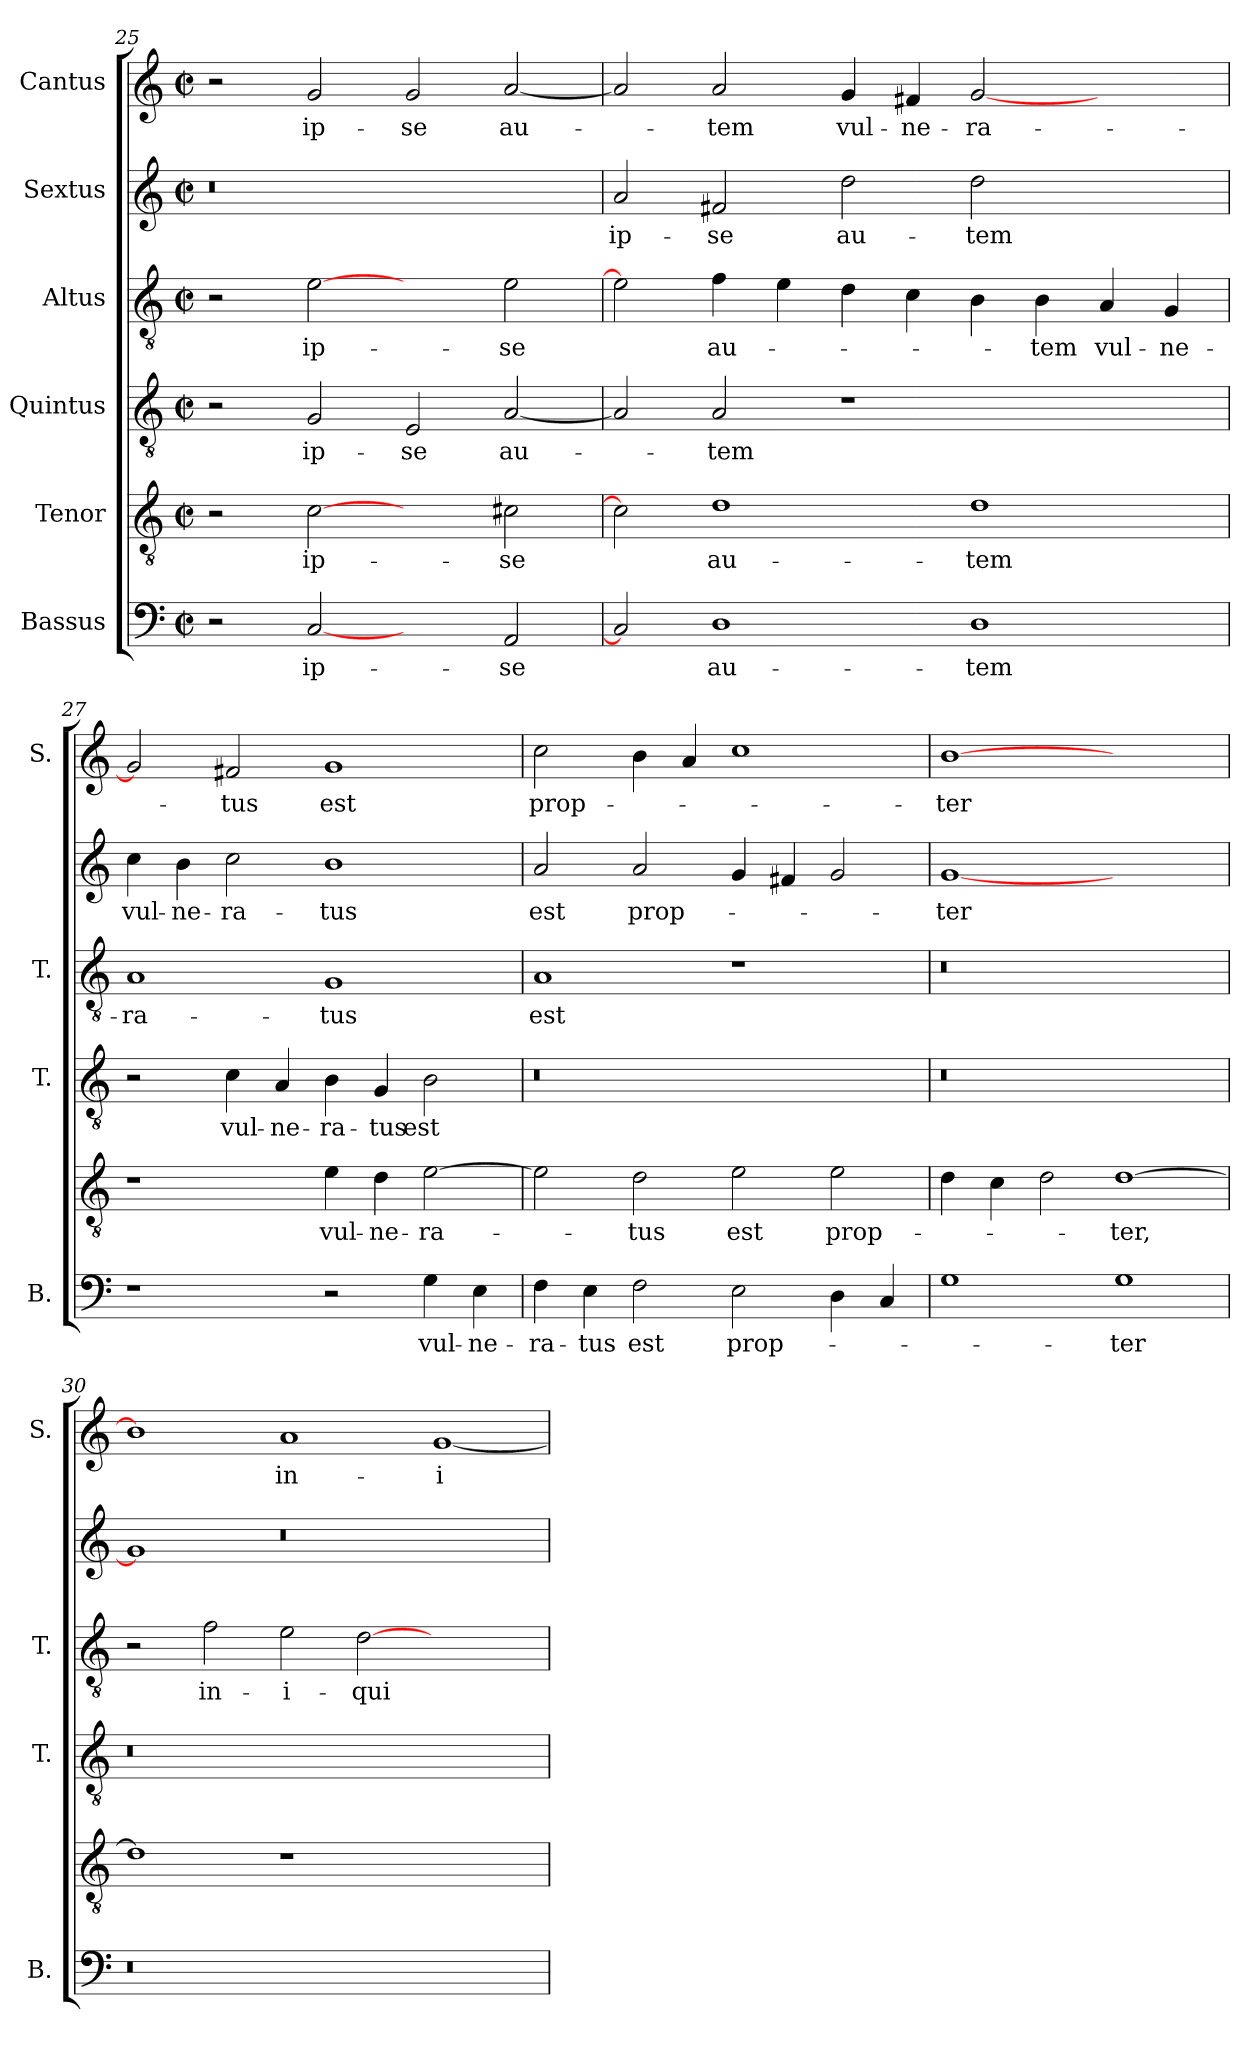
**kern	**text	**kern	**text	**kern	**text	**kern	**text	**kern	**text	**kern	**text
*part6	*part6	*part5	*part5	*part4	*part4	*part3	*part3	*part2	*part2	*part1	*part1
*staff6	*staff6	*staff5	*staff5	*staff4	*staff4	*staff3	*staff3	*staff2	*staff2	*staff1	*staff1
*I"Bassus	*	*I"Tenor	*	*I"Quintus	*	*I"Altus	*	*I"Sextus	*	*I"Cantus	*
*I'B.	*	*	*	*I'T.	*	*I'T.	*	*	*	*I'S.	*
*clefF4	*	*clefGv2	*	*clefGv2	*	*clefGv2	*	*clefG2	*	*clefG2	*
*k[]	*	*k[]	*	*k[]	*	*k[]	*	*k[]	*	*k[]	*
*C:	*	*C:	*	*C:	*	*C:	*	*C:	*	*C:	*
*M2/2	*	*M2/2	*	*M2/2	*	*M2/2	*	*M2/2	*	*M2/2	*
*met(c|)	*	*met(c|)	*	*met(c|)	*	*met(c|)	*	*met(c|)	*	*met(c|)	*
=25	=25	=25	=25	=25	=25	=25	=25	=25	=25	=25	=25
!	!	!	!	!	!	!	!	!LO:N:vis=0	!	!	!
2r	.	2r	.	2r	.	2r	.	1r	.	2r	.
[2C/	ip-	[2c\	ip-	2G/	ip-	[2e\	ip-	.	.	2g/	ip-
2ryy	.	2ryy	.	2E/	-se	2ryy	.	1ryy	.	2g/	-se
2AA/	-se	2c#X\	-se	[2A/	au-	2e\	-se	.	.	[2a/	au-
=26	=26	=26	=26	=26	=26	=26	=26	=26	=26	=26	=26
2C/]	.	2c\]	.	2A/]	.	2e\]	.	2a/	ip-	2a/]	.
1D\	au-	1d\	au-	2A/	-tem	4f\	au-	2f#X/	-se	2a/	-tem
.	.	.	.	.	.	4e\	.	.	.	.	.
.	.	.	.	1r	.	4d\	.	2dd\	au-	4g/	vul-
.	.	.	.	.	.	4c\	.	.	.	4f#X/	-ne-
1D\	-tem	1d\	-tem	.	.	4B\	.	2dd\	-tem	[2g/	-ra-
.	.	.	.	.	.	4B\	-tem	.	.	.	.
.	.	.	.	2ryy	.	4A/	vul-	2ryy	.	2ryy	.
.	.	.	.	.	.	4G/	-ne-	.	.	.	.
=27	=27	=27	=27	=27	=27	=27	=27	=27	=27	=27	=27
1r	.	1r	.	2r	.	1A/	-ra-	4cc\	vul-	2g/]	.
.	.	.	.	.	.	.	.	4b\	-ne-	.	.
.	.	.	.	4c\	vul-	.	.	2cc\	-ra-	2f#X/	-tus
.	.	.	.	4A/	-ne-	.	.	.	.	.	.
2r	.	4e\	vul-	4B\	-ra-	1G/	-tus	1b\	-tus	1g/	est
.	.	4d\	-ne-	4G/	-tus	.	.	.	.	.	.
4G\	vul-	[2e\	-ra-	2B\	est	.	.	.	.	.	.
4E\	-ne-	.	.	.	.	.	.	.	.	.	.
=28	=28	=28	=28	=28	=28	=28	=28	=28	=28	=28	=28
!	!	!	!	!LO:N:vis=0	!	!	!	!	!	!	!
4F\	-ra-	2e\]	.	1r	.	1A/	est	2a/	est	2cc\	prop-
4E\	-tus	.	.	.	.	.	.	.	.	.	.
2F\	est	2d\	-tus	.	.	.	.	2a/	prop-	4b\	.
.	.	.	.	.	.	.	.	.	.	4a/	.
2E\	prop-	2e\	est	1ryy	.	1r	.	4g/	.	1cc\	.
.	.	.	.	.	.	.	.	4f#X/	.	.	.
4D\	.	2e\	prop-	.	.	.	.	2g/	.	.	.
4C/	.	.	.	.	.	.	.	.	.	.	.
=29	=29	=29	=29	=29	=29	=29	=29	=29	=29	=29	=29
!	!	!	!	!LO:N:vis=0	!	!LO:N:vis=0	!	!	!	!	!
1G\	.	4d\	.	1r	.	1r	.	[1g/	-ter	[1b\	-ter
.	.	4c\	.	.	.	.	.	.	.	.	.
.	.	2d\	.	.	.	.	.	.	.	.	.
1G\	-ter	[1d\	-ter,	1ryy	.	1ryy	.	1ryy	.	1ryy	.
=30	=30	=30	=30	=30	=30	=30	=30	=30	=30	=30	=30
!LO:N:vis=0	!	!	!	!LO:N:vis=0	!	!	!	!	!	!	!
1r	.	1d\]	.	1r	.	2r	.	1g/]	.	1b\]	.
.	.	.	.	.	.	2f\	in-	.	.	.	.
!	!	!	!	!	!	!	!	!LO:N:vis=0	!	!	!
1ryy	.	1r	.	1ryy	.	2e\	-i-	1r	.	1a/	in-
.	.	.	.	.	.	[2d\	-qui-	.	.	.	.
1ryy	.	1ryy	.	1ryy	.	1ryy	.	1ryy	.	[1g/	-i-
=	=	=	=	=	=	=	=	=	=	=	=
*-	*-	*-	*-	*-	*-	*-	*-	*-	*-	*-	*-
